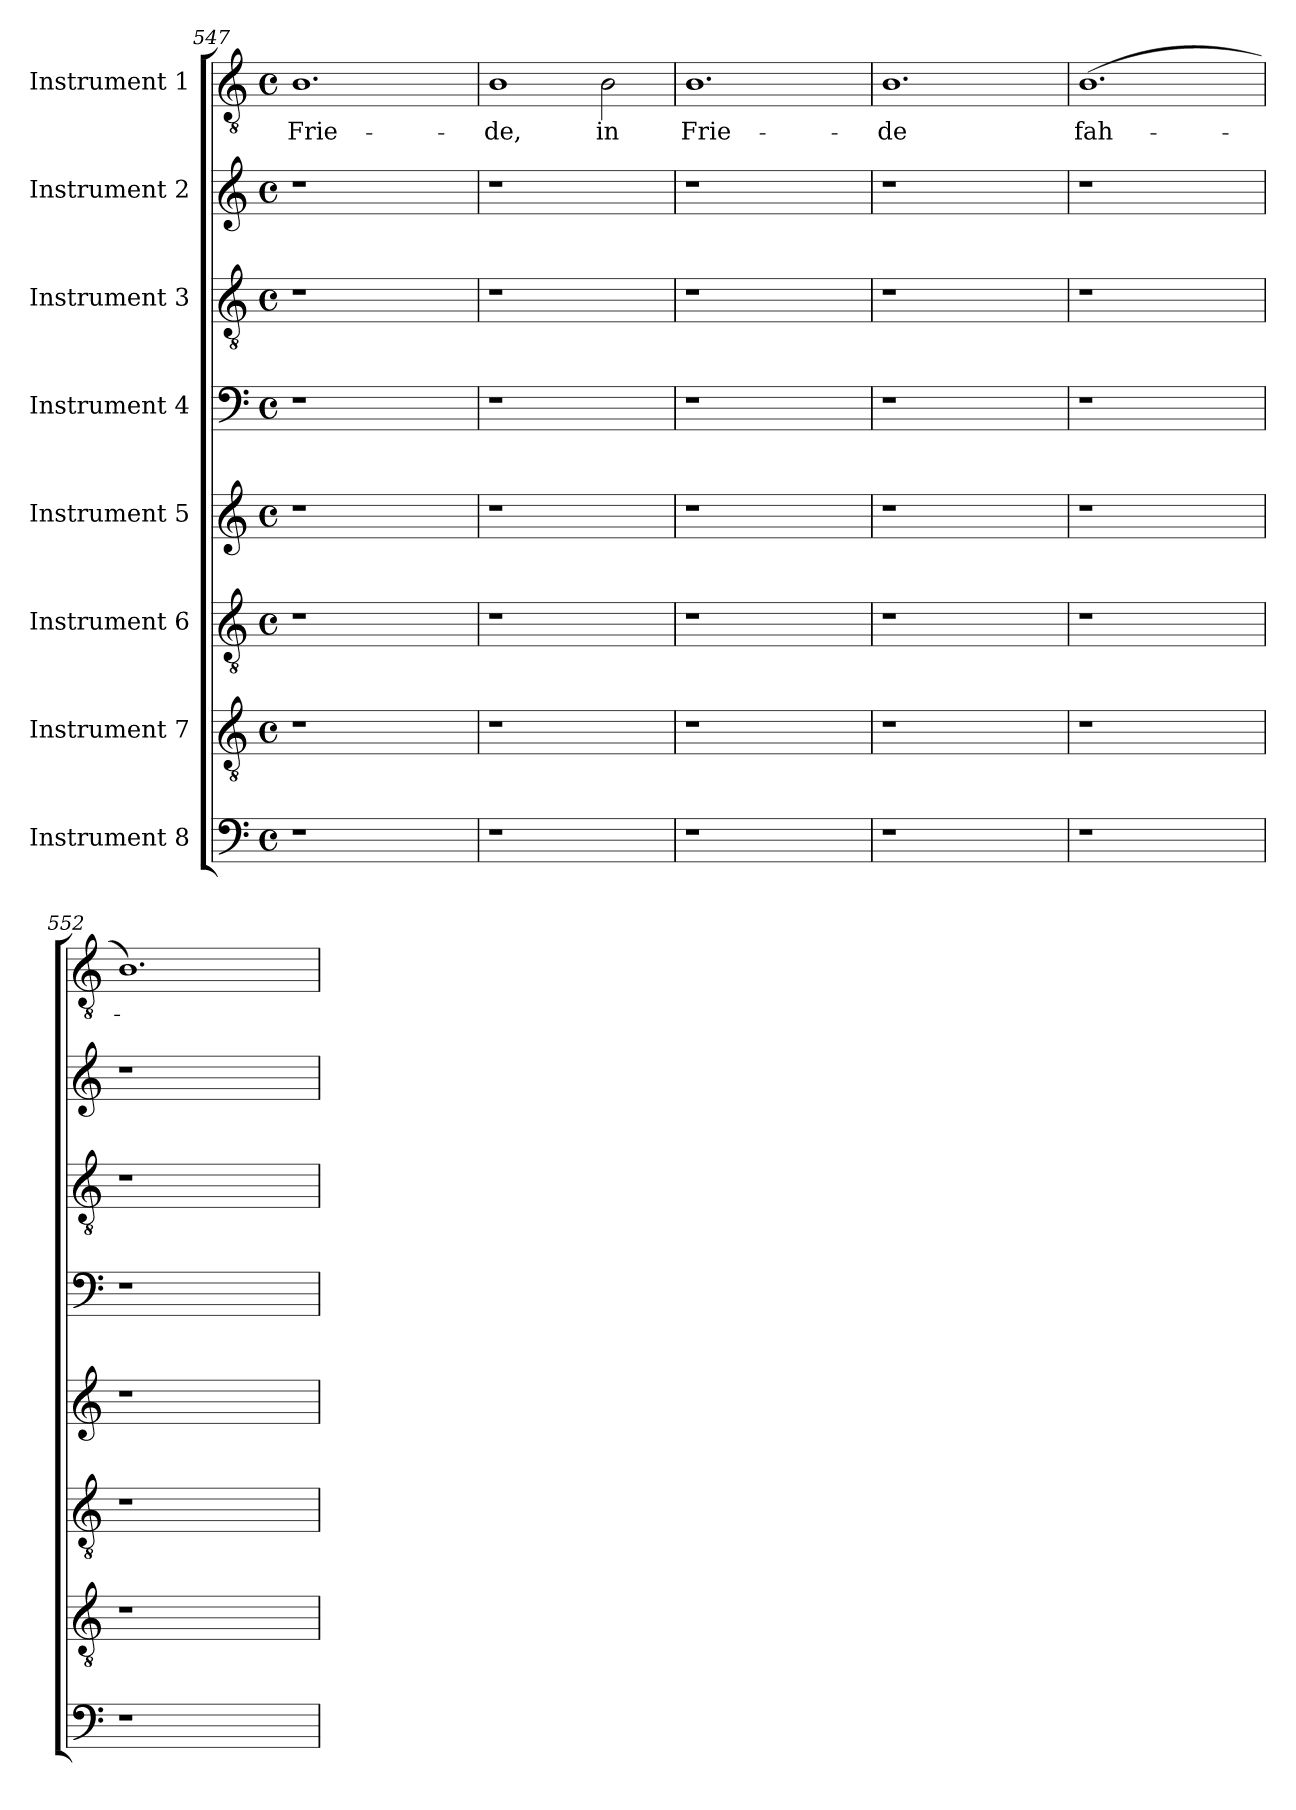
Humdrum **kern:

**kern	**kern	**kern	**kern	**kern	**kern	**kern	**kern	**text
*part8	*part7	*part6	*part5	*part4	*part3	*part2	*part1	*part1
*staff8	*staff7	*staff6	*staff5	*staff4	*staff3	*staff2	*staff1	*staff1
*I"Instrument 8	*I"Instrument 7	*I"Instrument 6	*I"Instrument 5	*I"Instrument 4	*I"Instrument 3	*I"Instrument 2	*I"Instrument 1	*
*clefF4	*clefGv2	*clefGv2	*clefG2	*clefF4	*clefGv2	*clefG2	*clefGv2	*
*M4/4	*M4/4	*M4/4	*M4/4	*M4/4	*M4/4	*M4/4	*M4/4	*
*met(c)	*met(c)	*met(c)	*met(c)	*met(c)	*met(c)	*met(c)	*met(c)	*
=547	=547	=547	=547	=547	=547	=547	=547	=547
!	!	!	!	!	!	!	!	!LO:LY:b:cj
1r	1r	1r	1r	1r	1r	1r	1.B	Frie-
2ryy	2ryy	2ryy	2ryy	2ryy	2ryy	2ryy	.	.
=548	=548	=548	=548	=548	=548	=548	=548	=548
!	!	!	!	!	!	!	!	!LO:LY:b:cj
1r	1r	1r	1r	1r	1r	1r	1B	-de,
!	!	!	!	!	!	!	!	!LO:LY:b:cj
2ryy	2ryy	2ryy	2ryy	2ryy	2ryy	2ryy	2B\	in
=549	=549	=549	=549	=549	=549	=549	=549	=549
!	!	!	!	!	!	!	!	!LO:LY:b:cj
1r	1r	1r	1r	1r	1r	1r	1.B	Frie-
2ryy	2ryy	2ryy	2ryy	2ryy	2ryy	2ryy	.	.
!!LO:LB:g=z
=550	=550	=550	=550	=550	=550	=550	=550	=550
!	!	!	!	!	!	!	!	!LO:LY:b:cj
1r	1r	1r	1r	1r	1r	1r	1.B	-de
2ryy	2ryy	2ryy	2ryy	2ryy	2ryy	2ryy	.	.
=551	=551	=551	=551	=551	=551	=551	=551	=551
!	!	!	!	!	!	!	!	!LO:LY:b:cj
1r	1r	1r	1r	1r	1r	1r	(>1.B	fah-
2ryy	2ryy	2ryy	2ryy	2ryy	2ryy	2ryy	.	.
=552	=552	=552	=552	=552	=552	=552	=552	=552
1r	1r	1r	1r	1r	1r	1r	1.B)	.
2ryy	2ryy	2ryy	2ryy	2ryy	2ryy	2ryy	.	.
=	=	=	=	=	=	=	=	=
*-	*-	*-	*-	*-	*-	*-	*-	*-
